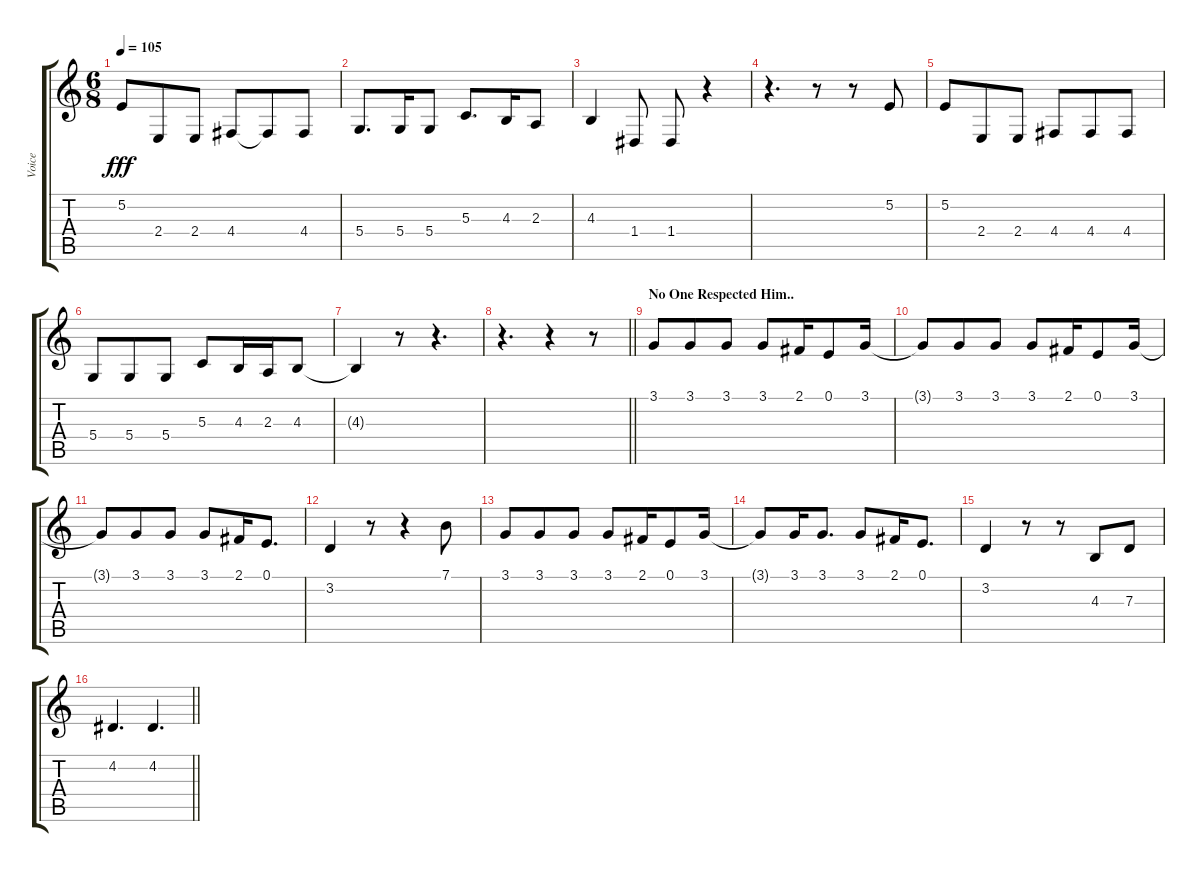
\track ("Voice" "Voice") {instrument stringensemble1}
\staff {score tabs}
\tuning (E4 B3 G3 D3 A2 E2) {hide}
\ts (6 8)
\tempo 105
\clef g2
\ks c
5.2.8{dy fff} 2.4.8 2.4.8 4.4.8 4.4{t}.8 4.4.8 |
5.4.8{d} 5.4.16 5.4.8 5.3.8{d} 4.3.16 2.3.8 |
4.3.4 1.4.8 1.4.8 r.4 |
r.4{d} r.8 r.8 5.2.8 |
5.2.8 2.4.8 2.4.8 4.4.8 4.4.8 4.4.8 |
5.4.8 5.4.8 5.4.8 5.3.8 4.3.16 2.3.16 4.3.8 |
4.3{t}.4 r.8 r.4{d} |
\barLineRight lightlight
r.4{d} r.4 r.8 |
\section ("" "No One Respected Him..")
3.1.8 3.1.8 3.1.8 3.1.8 2.1.16 0.1.8 3.1.16 |
3.1{t}.8 3.1.8 3.1.8 3.1.8 2.1.16 0.1.8 3.1.16 |
3.1{t}.8 3.1.8 3.1.8 3.1.8 2.1.16 0.1.8{d} |
3.2.4 r.8 r.4 7.1.8 |
3.1.8 3.1.8 3.1.8 3.1.8 2.1.16 0.1.8 3.1.16 |
3.1{t}.8 3.1.16 3.1.8{d} 3.1.8 2.1.16 0.1.8{d} |
3.2.4 r.8 r.8 4.3.8 7.3.8 |
\barLineRight lightlight
4.2.4{d} 4.2.4{d}
